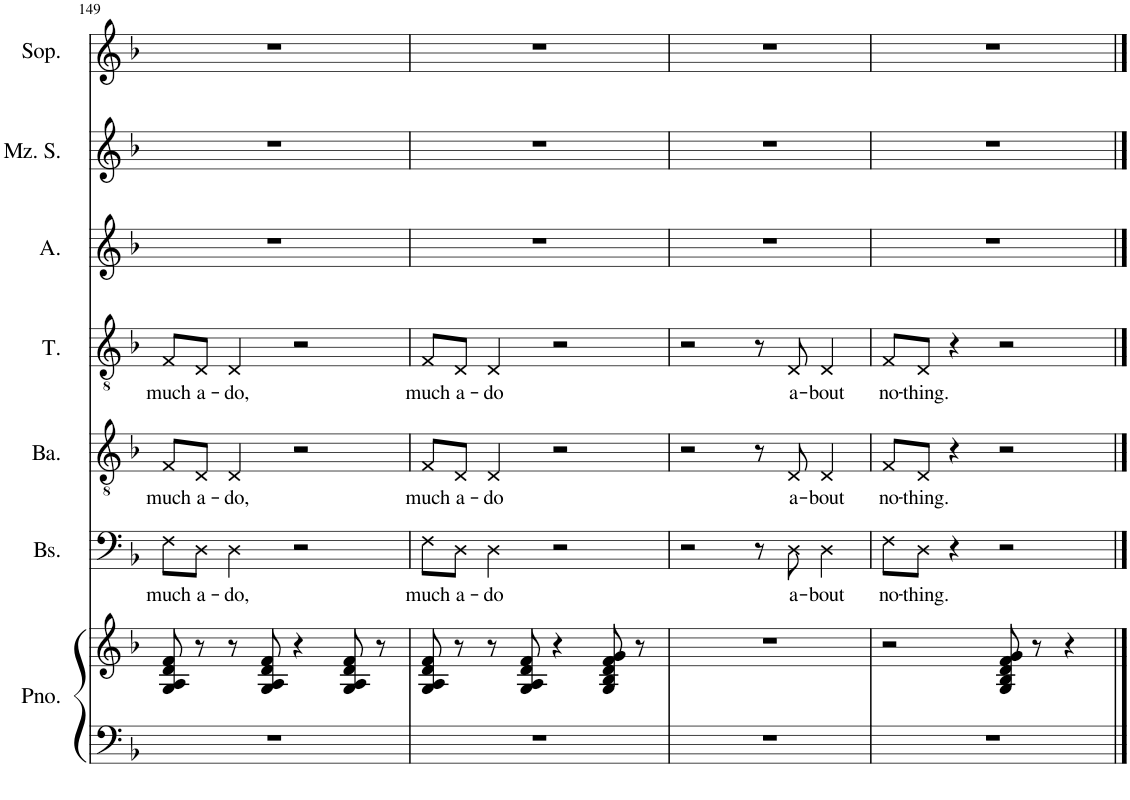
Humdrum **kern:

**kern	**kern	**kern	**text	**kern	**text	**kern	**text	**kern	**kern	**kern
*part7	*part7	*part6	*part6	*part5	*part5	*part4	*part4	*part3	*part2	*part1
*staff8	*staff7	*staff6	*staff6	*staff5	*staff5	*staff4	*staff4	*staff3	*staff2	*staff1
*I"Piano	*	*I"Bas	*	*I"Bariton	*	*I"Tenor	*	*I"Alt	*I"Mezzo-sopraan	*I"Sopraan
*I'Pno.	*	*I'Bs.	*	*I'Ba.	*	*I'T.	*	*I'A.	*I'Mz. S.	*I'Sop.
!!LO:PB:g=z
*clefF4	*clefG2	*clefF4	*	*clefGv2	*	*clefGv2	*	*clefG2	*clefG2	*clefG2
*	*	*	*	*Trd4c7	*	*Trd4c7	*	*Trd4c7	*Trd4c7	*
*k[b-]	*k[b-]	*k[b-]	*	*k[b-]	*	*k[b-]	*	*k[b-]	*k[b-]	*k[b-]
*M4/4	*M4/4	*M4/4	*	*M4/4	*	*M4/4	*	*M4/4	*M4/4	*M4/4
=149	=149	=149	=149	=149	=149	=149	=149	=149	=149	=149
!	!	!	!LO:LY:b	!	!LO:LY:b	!	!LO:LY:b	!	!	!
1r	8G/ 8A/ 8d/ 8f/	8F\L	much	8F/L	much	8F/L	much	1r	1r	1r
!	!	!	!LO:LY:b	!	!LO:LY:b	!	!LO:LY:b	!	!	!
.	8r	8D\J	a-	8D/J	a-	8D/J	a-	.	.	.
!	!	!	!LO:LY:b	!	!LO:LY:b	!	!LO:LY:b	!	!	!
.	8r	4D\	-do,	4D/	-do,	4D/	-do,	.	.	.
.	8G/ 8A/ 8d/ 8f/	.	.	.	.	.	.	.	.	.
.	4r	2r	.	2r	.	2r	.	.	.	.
.	8G/ 8A/ 8d/ 8f/	.	.	.	.	.	.	.	.	.
.	8r	.	.	.	.	.	.	.	.	.
=150	=150	=150	=150	=150	=150	=150	=150	=150	=150	=150
!	!	!	!LO:LY:b	!	!LO:LY:b	!	!LO:LY:b	!	!	!
1r	8G/ 8A/ 8d/ 8f/	8F\L	much	8F/L	much	8F/L	much	1r	1r	1r
!	!	!	!LO:LY:b	!	!LO:LY:b	!	!LO:LY:b	!	!	!
.	8r	8D\J	a-	8D/J	a-	8D/J	a-	.	.	.
!	!	!	!LO:LY:b	!	!LO:LY:b	!	!LO:LY:b	!	!	!
.	8r	4D\	-do	4D/	-do	4D/	-do	.	.	.
.	8G/ 8A/ 8d/ 8f/	.	.	.	.	.	.	.	.	.
.	4r	2r	.	2r	.	2r	.	.	.	.
.	8G/ 8B-/ 8d/ 8f/ 8g/	.	.	.	.	.	.	.	.	.
.	8r	.	.	.	.	.	.	.	.	.
=151	=151	=151	=151	=151	=151	=151	=151	=151	=151	=151
1r	1r	2r	.	2r	.	2r	.	1r	1r	1r
.	.	8r	.	8r	.	8r	.	.	.	.
!	!	!	!LO:LY:b	!	!LO:LY:b	!	!LO:LY:b	!	!	!
.	.	8D\	a-	8D/	a-	8D/	a-	.	.	.
!	!	!	!LO:LY:b	!	!LO:LY:b	!	!LO:LY:b	!	!	!
.	.	4D\	-bout	4D/	-bout	4D/	-bout	.	.	.
=152	=152	=152	=152	=152	=152	=152	=152	=152	=152	=152
!	!	!	!LO:LY:b	!	!LO:LY:b	!	!LO:LY:b	!	!	!
1r	2r	8F\L	no-	8F/L	no-	8F/L	no-	1r	1r	1r
!	!	!	!LO:LY:b	!	!LO:LY:b	!	!LO:LY:b	!	!	!
.	.	8D\J	-thing.	8D/J	-thing.	8D/J	-thing.	.	.	.
.	.	4r	.	4r	.	4r	.	.	.	.
.	8G/ 8B-/ 8d/ 8f/ 8g/	2r	.	2r	.	2r	.	.	.	.
.	8r	.	.	.	.	.	.	.	.	.
.	4r	.	.	.	.	.	.	.	.	.
==	==	==	==	==	==	==	==	==	==	==
*-	*-	*-	*-	*-	*-	*-	*-	*-	*-	*-
